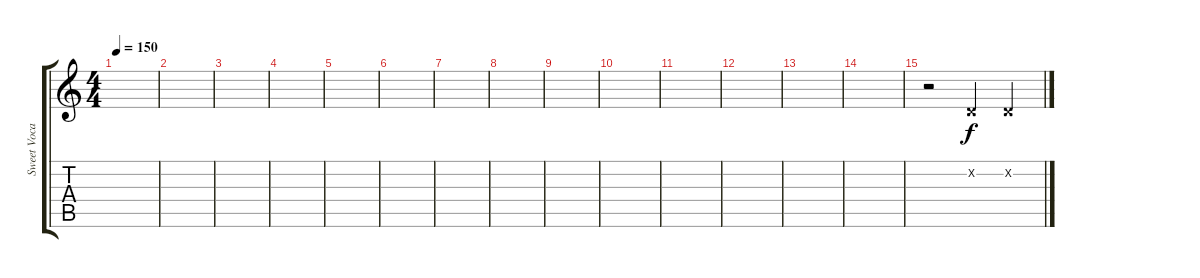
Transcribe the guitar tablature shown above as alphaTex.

\track ("Sweet Vocals" "Sweet Voca") {instrument sopranosax}
\staff {score tabs}
\tuning (E4 B3 G3 D3 A2 E2) {hide}
\ts (4 4)
\tempo 150
\clef g2
\ks c
|
|
|
|
|
|
|
|
|
|
|
|
|
|
r.2 3.2{x}.4 3.2{x}.4
